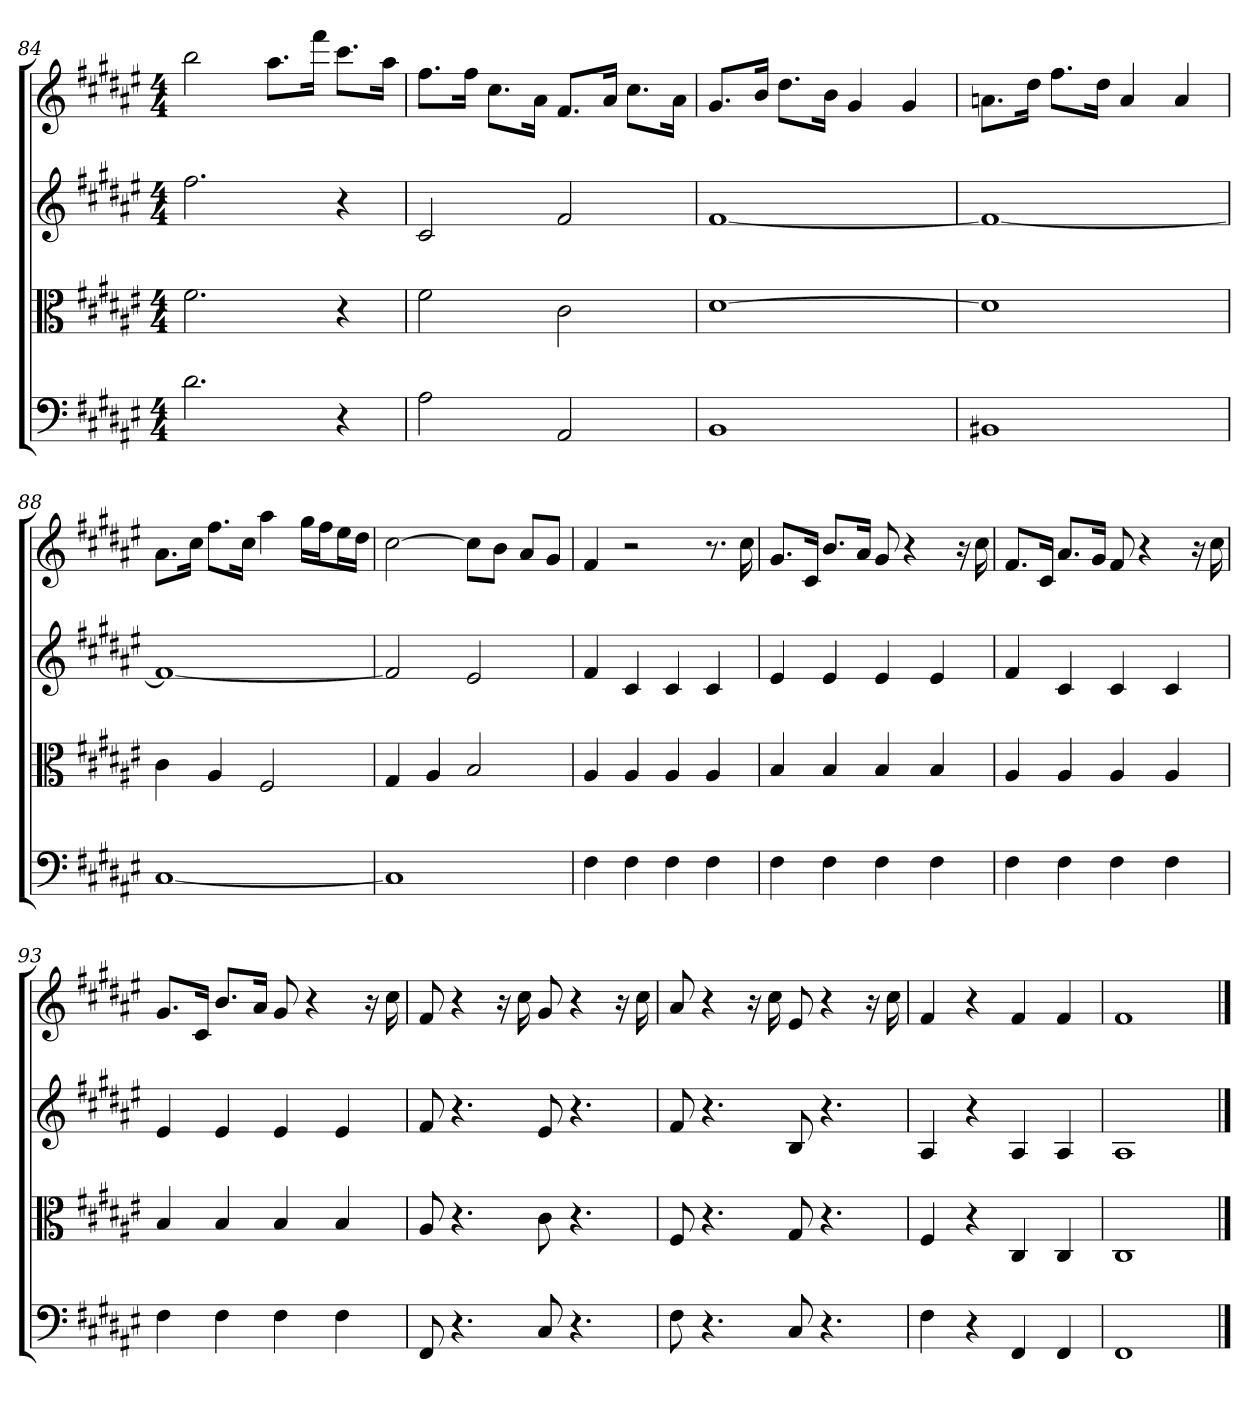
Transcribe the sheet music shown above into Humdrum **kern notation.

**kern	**kern	**kern	**kern
*part4	*part3	*part2	*part1
*staff4	*staff3	*staff2	*staff1
*clefF4	*clefC3	*	*
*k[f#c#g#d#a#e#]	*k[f#c#g#d#a#e#]	*k[f#c#g#d#a#e#]	*k[f#c#g#d#a#e#]
*F#:	*F#:	*F#:	*F#:
*M4/4	*M4/4	*M4/4	*M4/4
=84	=84	=84	=84
2.d#	2.f#	2.ff#	2bb
.	.	.	8.aa#L
.	.	.	16fff#Jk
4r	4r	4r	8.ccc#L
.	.	.	16aa#Jk
=85	=85	=85	=85
2A#	2f#	2c#	8.ff#L
.	.	.	16ff#Jk
.	.	.	8.cc#L
.	.	.	16a#Jk
2AA#	2c#	2f#	8.f#L
.	.	.	16a#Jk
.	.	.	8.cc#L
.	.	.	16a#Jk
=86	=86	=86	=86
1BB	[1d#	[1f#	8.g#L
.	.	.	16bJk
.	.	.	8.dd#L
.	.	.	16bJk
.	.	.	4g#
.	.	.	4g#
=87	=87	=87	=87
1BB#X	1d#]	1f#_	8.anL
.	.	.	16dd#Jk
.	.	.	8.ff#L
.	.	.	16dd#Jk
.	.	.	4a
.	.	.	4a
=88	=88	=88	=88
[1C#	4c#	1f#_	8.a#L
.	.	.	16cc#Jk
.	4A#	.	8.ff#L
.	.	.	16cc#Jk
.	2F#	.	4aa#
.	.	.	16gg#LL
.	.	.	16ff#J
.	.	.	16ee#L
.	.	.	16dd#JJ
=89	=89	=89	=89
1C#]	4G#	2f#]	[2cc#
.	4A#	.	.
.	2B	2e#	8cc#L]
.	.	.	8bJ
.	.	.	8a#L
.	.	.	8g#J
=90	=90	=90	=90
4F#	4A#	4f#	4f#
4F#	4A#	4c#	2r
4F#	4A#	4c#	.
4F#	4A#	4c#	8.r
.	.	.	16cc#
=91	=91	=91	=91
4F#	4B	4e#	8.g#L
.	.	.	16c#Jk
4F#	4B	4e#	8.bL
.	.	.	16a#Jk
4F#	4B	4e#	8g#
.	.	.	4r
4F#	4B	4e#	.
.	.	.	16r
.	.	.	16cc#
=92	=92	=92	=92
4F#	4A#	4f#	8.f#L
.	.	.	16c#Jk
4F#	4A#	4c#	8.a#L
.	.	.	16g#Jk
4F#	4A#	4c#	8f#
.	.	.	4r
4F#	4A#	4c#	.
.	.	.	16r
.	.	.	16cc#
=93	=93	=93	=93
4F#	4B	4e#	8.g#L
.	.	.	16c#Jk
4F#	4B	4e#	8.bL
.	.	.	16a#Jk
4F#	4B	4e#	8g#
.	.	.	4r
4F#	4B	4e#	.
.	.	.	16r
.	.	.	16cc#
=94	=94	=94	=94
8FF#	8A#	8f#	8f#
4.r	4.r	4.r	4r
.	.	.	16r
.	.	.	16cc#
8C#	8c#	8e#	8g#
4.r	4.r	4.r	4r
.	.	.	16r
.	.	.	16cc#
=95	=95	=95	=95
8F#	8F#	8f#	8a#
4.r	4.r	4.r	4r
.	.	.	16r
.	.	.	16cc#
8C#	8G#	8B	8e#
4.r	4.r	4.r	4r
.	.	.	16r
.	.	.	16cc#
=96	=96	=96	=96
4F#	4F#	4A#	4f#
4r	4r	4r	4r
4FF#	4C#	4A#	4f#
4FF#	4C#	4A#	4f#
=97	=97	=97	=97
1FF#	1C#	1A#	1f#
==	==	==	==
*-	*-	*-	*-
